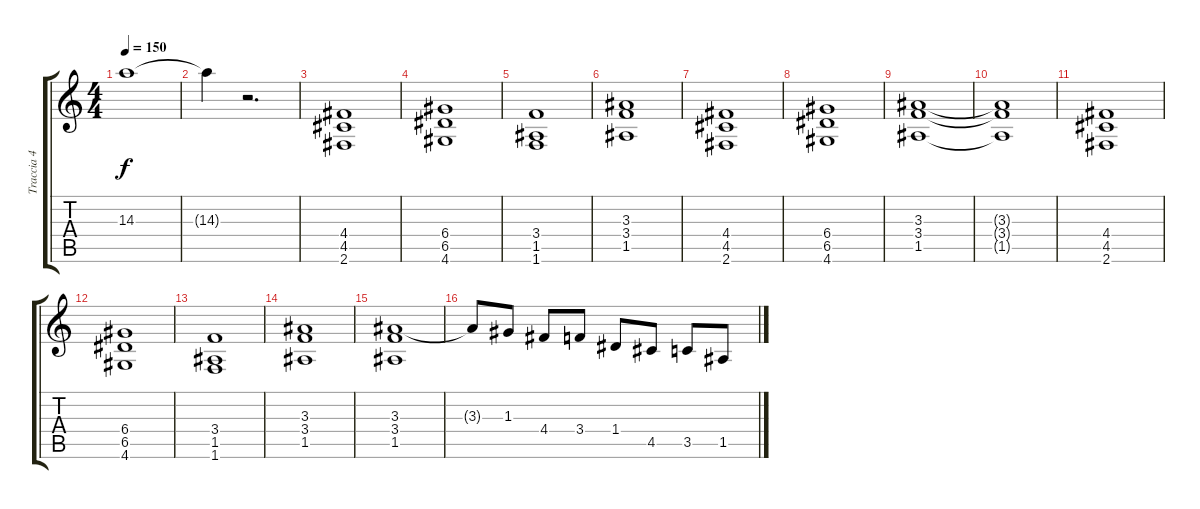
\track ("Traccia 4" "Traccia 4") {instrument distortionguitar}
\staff {score tabs}
\tuning (E4 B3 G3 D3 A2 E2) {hide}
\ts (4 4)
\tempo 150
\clef g2
\ks c
14.3.1{dy f} |
14.3{t}.4 r.2{d} |
(4.4 4.5 2.6).1 |
(6.4 6.5 4.6).1 |
(3.4 1.5 1.6).1 |
(3.3 3.4 1.5).1 |
(4.4 4.5 2.6).1 |
(6.4 6.5 4.6).1 |
(3.3 3.4 1.5).1 |
(3.3{t} 3.4{t} 1.5{t}).1 |
(4.4 4.5 2.6).1 |
(6.4 6.5 4.6).1 |
(3.4 1.5 1.6).1 |
(3.3 3.4 1.5).1 |
(3.3 3.4 1.5).1 |
3.3{t}.8 1.3.8 4.4.8 3.4.8 1.4.8 4.5.8 3.5.8 1.5.8
